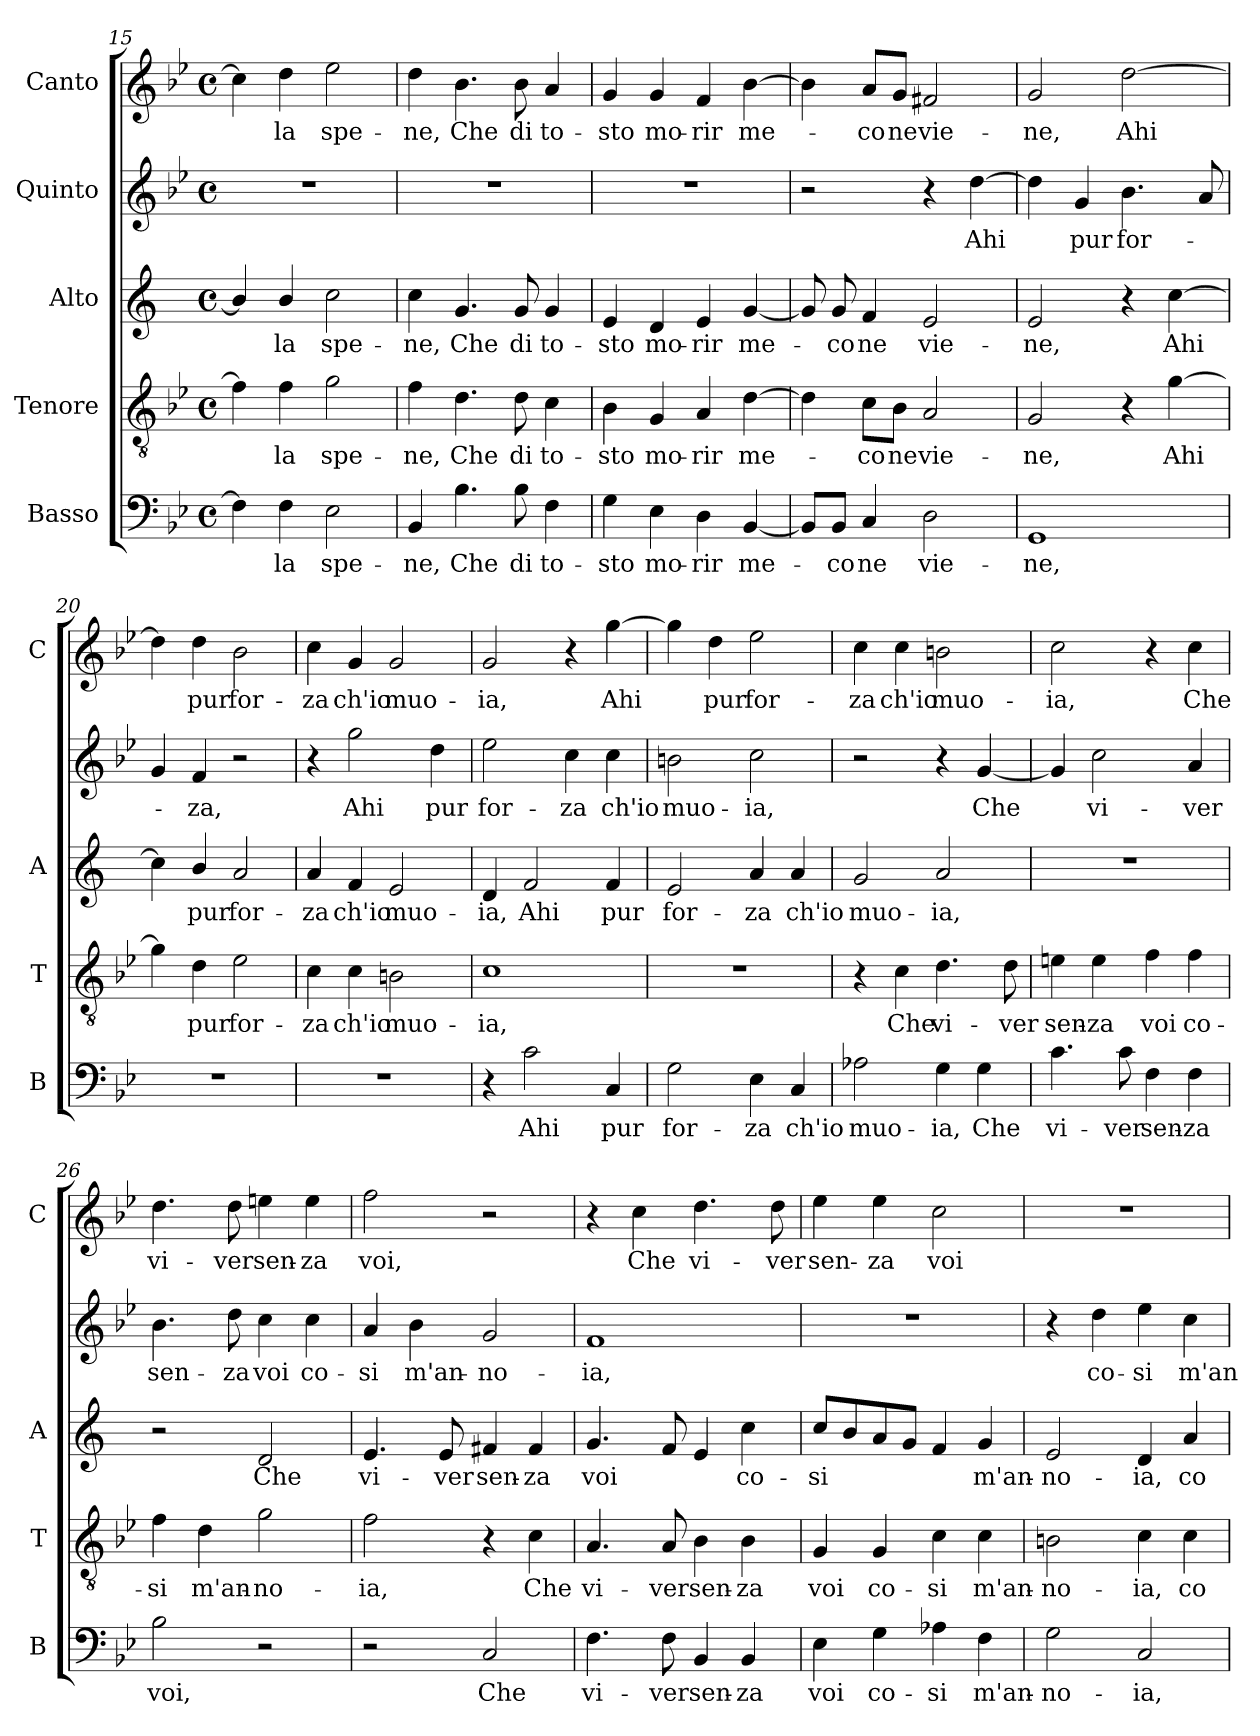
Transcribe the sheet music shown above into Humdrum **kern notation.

**kern	**text	**kern	**text	**kern	**text	**kern	**text	**kern	**text
*part5	*part5	*part4	*part4	*part3	*part3	*part2	*part2	*part1	*part1
*staff5	*staff5	*staff4	*staff4	*staff3	*staff3	*staff2	*staff2	*staff1	*staff1
*I"Basso	*	*I"Tenore	*	*I"Alto	*	*I"Quinto	*	*I"Canto	*
*I'B	*	*I'T	*	*I'A	*	*	*	*I'C	*
!!LO:LB:g=z
*clefF4	*	*clefGv2	*	*clefG2	*	*clefG2	*	*clefG2	*
*	*	*	*	*ITrd1c2	*	*	*	*	*
*k[b-e-]	*	*k[b-e-]	*	*k[b-e-]	*	*k[b-e-]	*	*k[b-e-]	*
*B-:	*	*B-:	*	*B-:	*	*B-:	*	*B-:	*
*M4/4	*	*M4/4	*	*M4/4	*	*M4/4	*	*M4/4	*
*met(c)	*	*met(c)	*	*met(c)	*	*met(c)	*	*met(c)	*
=15	=15	=15	=15	=15	=15	=15	=15	=15	=15
4F\]	.	4f\]	.	4a/]	.	1r	.	4cc\]	.
!	!LO:LY:b	!	!LO:LY:b	!	!LO:LY:b	!	!	!	!LO:LY:b
4F\	-la	4f\	-la	4a/	-la	.	.	4dd\	-la
!	!LO:LY:b	!	!LO:LY:b	!	!LO:LY:b	!	!	!	!LO:LY:b
2E-\	spe-	2g\	spe-	2b-\	spe-	.	.	2ee-\	spe-
=16	=16	=16	=16	=16	=16	=16	=16	=16	=16
!	!LO:LY:b	!	!LO:LY:b	!	!LO:LY:b	!	!	!	!LO:LY:b
4BB-/	-ne,	4f\	-ne,	4b-\	-ne,	1r	.	4dd\	-ne,
!	!LO:LY:b	!	!LO:LY:b	!	!LO:LY:b	!	!	!	!LO:LY:b
4.B-\	Che	4.d\	Che	4.f/	Che	.	.	4.b-\	Che
!	!LO:LY:b	!	!LO:LY:b	!	!LO:LY:b	!	!	!	!LO:LY:b
8B-\	di	8d\	di	8f/	di	.	.	8b-\	di
!	!LO:LY:b	!	!LO:LY:b	!	!LO:LY:b	!	!	!	!LO:LY:b
4F\	to-	4c\	to-	4f/	to-	.	.	4a/	to-
=17	=17	=17	=17	=17	=17	=17	=17	=17	=17
!	!LO:LY:b	!	!LO:LY:b	!	!LO:LY:b	!	!	!	!LO:LY:b
4G\	-sto	4B-\	-sto	4d/	-sto	1r	.	4g/	-sto
!	!LO:LY:b	!	!LO:LY:b	!	!LO:LY:b	!	!	!	!LO:LY:b
4E-\	mo-	4G/	mo-	4c/	mo-	.	.	4g/	mo-
!	!LO:LY:b	!	!LO:LY:b	!	!LO:LY:b	!	!	!	!LO:LY:b
4D\	-rir	4A/	-rir	4d/	-rir	.	.	4f/	-rir
!	!LO:LY:b	!	!LO:LY:b	!	!LO:LY:b	!	!	!	!LO:LY:b
[4BB-/	me-	[4d\	me-	[4f/	me-	.	.	[4b-\	me-
=18	=18	=18	=18	=18	=18	=18	=18	=18	=18
8BB-/L]	.	4d\]	.	8f/]	.	2r	.	4b-\]	.
!	!LO:LY:b	!	!	!	!LO:LY:b	!	!	!	!
8BB-/J	-co	.	.	8f/	-co	.	.	.	.
!	!LO:LY:b	!	!LO:LY:b	!	!LO:LY:b	!	!	!	!LO:LY:b
4C/	ne	8c\L	-co	4e-/	ne	.	.	8a/L	-co
!	!	!	!LO:LY:b	!	!	!	!	!	!LO:LY:b
.	.	8B-\J	ne	.	.	.	.	8g/J	ne
!	!LO:LY:b	!	!LO:LY:b	!	!LO:LY:b	!	!	!	!LO:LY:b
2D\	vie-	2A/	vie-	2d/	vie-	4r	.	2f#X/	vie-
!	!	!	!	!	!	!	!LO:LY:b	!	!
.	.	.	.	.	.	[4dd\	Ahi	.	.
=19	=19	=19	=19	=19	=19	=19	=19	=19	=19
!	!LO:LY:b	!	!LO:LY:b	!	!LO:LY:b	!	!	!	!LO:LY:b
1GG	-ne,	2G/	-ne,	2d/	-ne,	4dd\]	.	2g/	-ne,
!	!	!	!	!	!	!	!LO:LY:b	!	!
.	.	.	.	.	.	4g/	pur	.	.
!	!	!	!	!	!	!	!LO:LY:b	!	!LO:LY:b
.	.	4r	.	4r	.	4.b-\	for-	[2dd\	Ahi
!	!	!	!LO:LY:b	!	!LO:LY:b	!	!	!	!
.	.	[4g\	Ahi	[4b-\	Ahi	.	.	.	.
.	.	.	.	.	.	8a/	.	.	.
=20	=20	=20	=20	=20	=20	=20	=20	=20	=20
1r	.	4g\]	.	4b-\]	.	4g/	.	4dd\]	.
!	!	!	!LO:LY:b	!	!LO:LY:b	!	!LO:LY:b	!	!LO:LY:b
.	.	4d\	pur	4a/	pur	4f/	-za,	4dd\	pur
!	!	!	!LO:LY:b	!	!LO:LY:b	!	!	!	!LO:LY:b
.	.	2e-\	for-	2g/	for-	2r	.	2b-\	for-
=21	=21	=21	=21	=21	=21	=21	=21	=21	=21
!	!	!	!LO:LY:b	!	!LO:LY:b	!	!	!	!LO:LY:b
1r	.	4c\	-za	4g/	-za	4r	.	4cc\	-za
!	!	!	!LO:LY:b	!	!LO:LY:b	!	!LO:LY:b	!	!LO:LY:b
.	.	4c\	ch'io	4e-/	ch'io	2gg\	Ahi	4g/	ch'io
!	!	!	!LO:LY:b	!	!LO:LY:b	!	!	!	!LO:LY:b
.	.	2Bn\	muo-	2d/	muo-	.	.	2g/	muo-
!	!	!	!	!	!	!	!LO:LY:b	!	!
.	.	.	.	.	.	4dd\	pur	.	.
!!LO:PB:g=z
=22	=22	=22	=22	=22	=22	=22	=22	=22	=22
!	!	!	!LO:LY:b	!	!LO:LY:b	!	!LO:LY:b	!	!LO:LY:b
4r	.	1c	-ia,	4c/	-ia,	2ee-\	for-	2g/	-ia,
!	!LO:LY:b	!	!	!	!LO:LY:b	!	!	!	!
2c\	Ahi	.	.	2e-/	Ahi	.	.	.	.
!	!	!	!	!	!	!	!LO:LY:b	!	!
.	.	.	.	.	.	4cc\	-za	4r	.
!	!LO:LY:b	!	!	!	!LO:LY:b	!	!LO:LY:b	!	!LO:LY:b
4C/	pur	.	.	4e-/	pur	4cc\	ch'io	[4gg\	Ahi
=23	=23	=23	=23	=23	=23	=23	=23	=23	=23
!	!LO:LY:b	!	!	!	!LO:LY:b	!	!LO:LY:b	!	!
2G\	for-	1r	.	2d/	for-	2bn\	muo-	4gg\]	.
!	!	!	!	!	!	!	!	!	!LO:LY:b
.	.	.	.	.	.	.	.	4dd\	pur
!	!LO:LY:b	!	!	!	!LO:LY:b	!	!LO:LY:b	!	!LO:LY:b
4E-\	-za	.	.	4g/	-za	2cc\	-ia,	2ee-\	for-
!	!LO:LY:b	!	!	!	!LO:LY:b	!	!	!	!
4C/	ch'io	.	.	4g/	ch'io	.	.	.	.
=24	=24	=24	=24	=24	=24	=24	=24	=24	=24
!	!LO:LY:b	!	!	!	!LO:LY:b	!	!	!	!LO:LY:b
2A-X\	muo-	4r	.	2f/	muo-	2r	.	4cc\	-za
!	!	!	!LO:LY:b	!	!	!	!	!	!LO:LY:b
.	.	4c\	Che	.	.	.	.	4cc\	ch'io
!	!LO:LY:b	!	!LO:LY:b	!	!LO:LY:b	!	!	!	!LO:LY:b
4G\	-ia,	4.d\	vi-	2g/	-ia,	4r	.	2bn\	muo-
!	!LO:LY:b	!	!	!	!	!	!LO:LY:b	!	!
4G\	Che	.	.	.	.	[4g/	Che	.	.
!	!	!	!LO:LY:b	!	!	!	!	!	!
.	.	8d\	-ver	.	.	.	.	.	.
=25	=25	=25	=25	=25	=25	=25	=25	=25	=25
!	!LO:LY:b	!	!LO:LY:b	!	!	!	!	!	!LO:LY:b
4.c\	vi-	4en\	sen-	1r	.	4g/]	.	2cc\	-ia,
!	!	!	!LO:LY:b	!	!	!	!LO:LY:b	!	!
.	.	4e\	-za	.	.	2cc\	vi-	.	.
!	!LO:LY:b	!	!	!	!	!	!	!	!
8c\	-ver	.	.	.	.	.	.	.	.
!	!LO:LY:b	!	!LO:LY:b	!	!	!	!	!	!
4F\	sen-	4f\	voi	.	.	.	.	4r	.
!	!LO:LY:b	!	!LO:LY:b	!	!	!	!LO:LY:b	!	!LO:LY:b
4F\	-za	4f\	co-	.	.	4a/	-ver	4cc\	Che
=26	=26	=26	=26	=26	=26	=26	=26	=26	=26
!	!LO:LY:b	!	!LO:LY:b	!	!	!	!LO:LY:b	!	!LO:LY:b
2B-\	voi,	4f\	-si	2r	.	4.b-\	sen-	4.dd\	vi-
!	!	!	!LO:LY:b	!	!	!	!	!	!
.	.	4d\	m'an-	.	.	.	.	.	.
!	!	!	!	!	!	!	!LO:LY:b	!	!LO:LY:b
.	.	.	.	.	.	8dd\	-za	8dd\	-ver
!	!	!	!LO:LY:b	!	!LO:LY:b	!	!LO:LY:b	!	!LO:LY:b
2r	.	2g\	-no-	2c/	Che	4cc\	voi	4een\	sen-
!	!	!	!	!	!	!	!LO:LY:b	!	!LO:LY:b
.	.	.	.	.	.	4cc\	co-	4ee\	-za
=27	=27	=27	=27	=27	=27	=27	=27	=27	=27
!	!	!	!LO:LY:b	!	!LO:LY:b	!	!LO:LY:b	!	!LO:LY:b
2r	.	2f\	-ia,	4.d/	vi-	4a/	-si	2ff\	voi,
!	!	!	!	!	!	!	!LO:LY:b	!	!
.	.	.	.	.	.	4b-\	m'an-	.	.
!	!	!	!	!	!LO:LY:b	!	!	!	!
.	.	.	.	8d/	-ver	.	.	.	.
!	!LO:LY:b	!	!	!	!LO:LY:b	!	!LO:LY:b	!	!
2C/	Che	4r	.	4en/	sen-	2g/	-no-	2r	.
!	!	!	!LO:LY:b	!	!LO:LY:b	!	!	!	!
.	.	4c\	Che	4e/	-za	.	.	.	.
!!LO:LB:g=z
=28	=28	=28	=28	=28	=28	=28	=28	=28	=28
!	!LO:LY:b	!	!LO:LY:b	!	!LO:LY:b	!	!LO:LY:b	!	!
4.F\	vi-	4.A/	vi-	4.f/	voi	1f	-ia,	4r	.
!	!	!	!	!	!	!	!	!	!LO:LY:b
.	.	.	.	.	.	.	.	4cc\	Che
!	!LO:LY:b	!	!LO:LY:b	!	!	!	!	!	!
8F\	-ver	8A/	-ver	8e-/	.	.	.	.	.
!	!LO:LY:b	!	!LO:LY:b	!	!	!	!	!	!LO:LY:b
4BB-/	sen-	4B-\	sen-	4d/	.	.	.	4.dd\	vi-
!	!LO:LY:b	!	!LO:LY:b	!	!LO:LY:b	!	!	!	!
4BB-/	-za	4B-\	-za	4b-\	co-	.	.	.	.
!	!	!	!	!	!	!	!	!	!LO:LY:b
.	.	.	.	.	.	.	.	8dd\	-ver
=29	=29	=29	=29	=29	=29	=29	=29	=29	=29
!	!LO:LY:b	!	!LO:LY:b	!	!LO:LY:b	!	!	!	!LO:LY:b
4E-\	voi	4G/	voi	8b-/L	-si	1r	.	4ee-\	sen-
.	.	.	.	8a/	.	.	.	.	.
!	!LO:LY:b	!	!LO:LY:b	!	!	!	!	!	!LO:LY:b
4G\	co-	4G/	co-	8g/	.	.	.	4ee-\	-za
.	.	.	.	8f/J	.	.	.	.	.
!	!LO:LY:b	!	!LO:LY:b	!	!	!	!	!	!LO:LY:b
4A-X\	-si	4c\	-si	4e-/	.	.	.	2cc\	voi
!	!LO:LY:b	!	!LO:LY:b	!	!LO:LY:b	!	!	!	!
4F\	m'an-	4c\	m'an-	4f/	m'an-	.	.	.	.
=30	=30	=30	=30	=30	=30	=30	=30	=30	=30
!	!LO:LY:b	!	!LO:LY:b	!	!LO:LY:b	!	!	!	!
2G\	-no-	2Bn\	-no-	2d/	-no-	4r	.	1r	.
!	!	!	!	!	!	!	!LO:LY:b	!	!
.	.	.	.	.	.	4dd\	co-	.	.
!	!LO:LY:b	!	!LO:LY:b	!	!LO:LY:b	!	!LO:LY:b	!	!
2C/	-ia,	4c\	-ia,	4c/	-ia,	4ee-\	-si	.	.
!	!	!	!LO:LY:b	!	!LO:LY:b	!	!LO:LY:b	!	!
.	.	4c\	co-	4g/	co-	4cc\	m'an-	.	.
=	=	=	=	=	=	=	=	=	=
*-	*-	*-	*-	*-	*-	*-	*-	*-	*-
